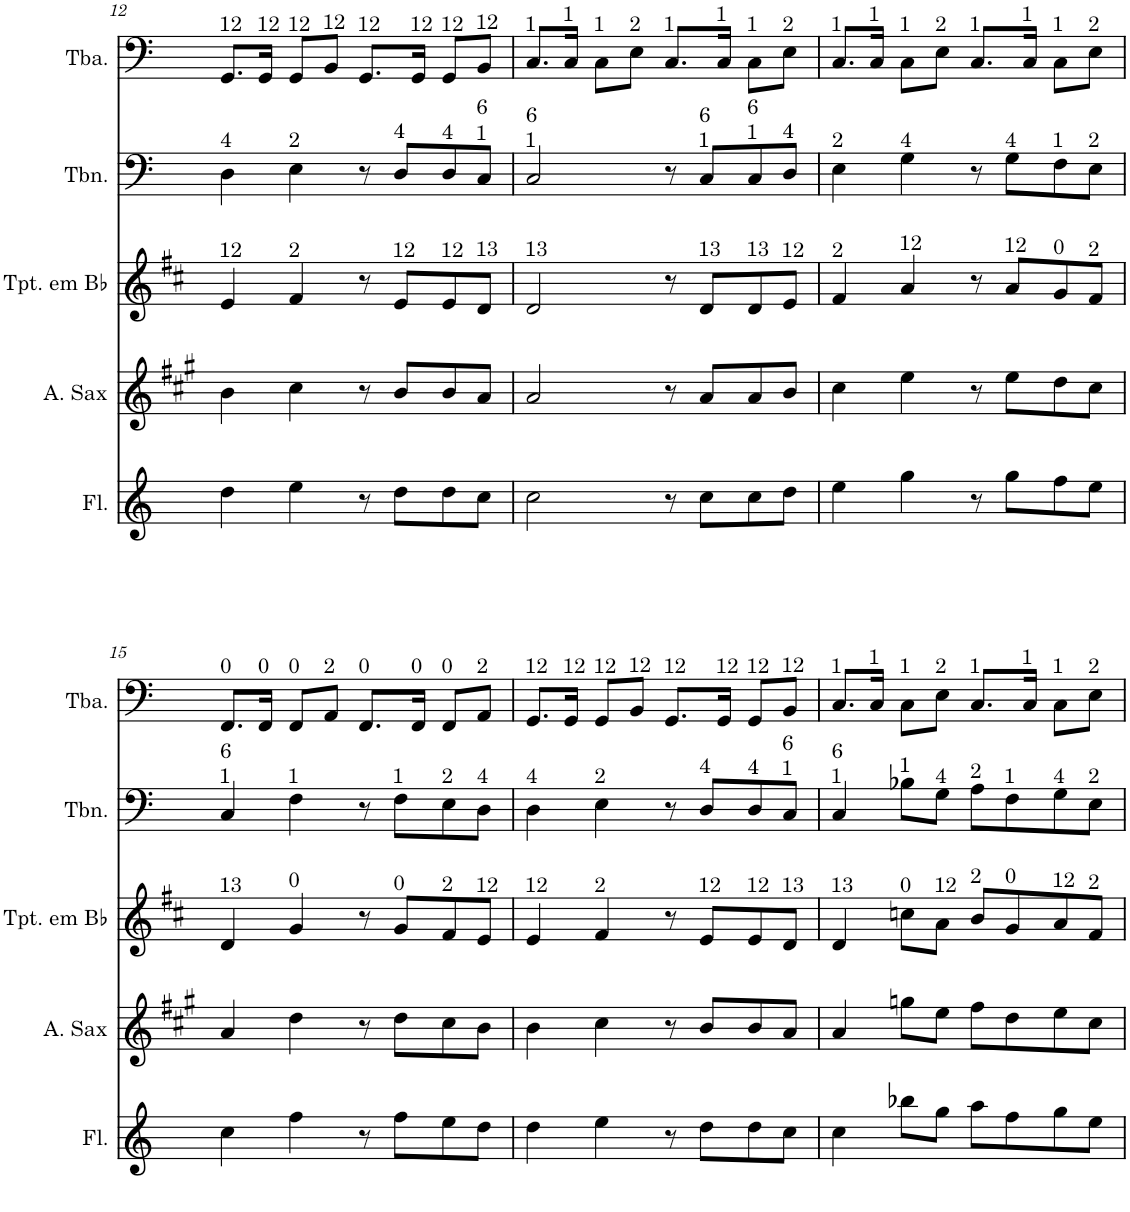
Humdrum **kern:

**kern	**kern	**kern	**kern	**kern
*part5	*part4	*part3	*part2	*part1
*staff5	*staff4	*staff3	*staff2	*staff1
*I"Flauta Transversal	*I"Saxofone Alto	*I"Trompete em Bb	*I"Trombone	*I"Tuba
*I'Fl.	*	*I'Tpt. em Bb	*I'Tbn.	*I'Tba.
!!LO:PB:g=z
*clefG2	*clefG2	*clefG2	*clefF4	*clefF4
*	*Trd5c9	*Trd1c2	*	*
*k[]	*k[f#c#g#]	*k[f#c#]	*k[]	*k[]
*M4/4	*M4/4	*M4/4	*M4/4	*M4/4
=12	=12	=12	=12	=12
!	!	!	!	!LO:TX:a:t=12
!	!	!	!LO:TX:a:t=4	!
!	!	!LO:TX:a:t=12	!	!
4dd\	4b\	4e/	4D\	8.GG/L
!	!	!	!	!LO:TX:a:t=12
.	.	.	.	16GG/Jk
!	!	!	!	!LO:TX:a:t=12
!	!	!	!LO:TX:a:t=2	!
!	!	!LO:TX:a:t=2	!	!
4ee\	4cc#\	4f#/	4E\	8GG/L
!	!	!	!	!LO:TX:a:t=12
.	.	.	.	8BB/J
!	!	!	!	!LO:TX:a:t=12
8r	8r	8r	8r	8.GG/L
!	!	!	!LO:TX:a:t=4	!
!	!	!LO:TX:a:t=12	!	!
8dd\L	8b/L	8e/L	8D/L	.
!	!	!	!	!LO:TX:a:t=12
.	.	.	.	16GG/Jk
!	!	!	!	!LO:TX:a:t=12
!	!	!	!LO:TX:a:t=4	!
!	!	!LO:TX:a:t=12	!	!
8dd\	8b/	8e/	8D/	8GG/L
!	!	!	!	!LO:TX:a:t=12
!	!	!	!LO:TX:a:t=6	!
!	!	!	!LO:TX:a:t=1	!
!	!	!LO:TX:a:t=13	!	!
8cc\J	8a/J	8d/J	8C/J	8BB/J
=13	=13	=13	=13	=13
!	!	!	!	!LO:TX:a:t=1
!	!	!	!LO:TX:a:t=6	!
!	!	!	!LO:TX:a:t=1	!
!	!	!LO:TX:a:t=13	!	!
2cc\	2a/	2d/	2C/	8.C/L
!	!	!	!	!LO:TX:a:t=1
.	.	.	.	16C/Jk
!	!	!	!	!LO:TX:a:t=1
.	.	.	.	8C\L
!	!	!	!	!LO:TX:a:t=2
.	.	.	.	8E\J
!	!	!	!	!LO:TX:a:t=1
8r	8r	8r	8r	8.C/L
!	!	!	!LO:TX:a:t=6	!
!	!	!	!LO:TX:a:t=1	!
!	!	!LO:TX:a:t=13	!	!
8cc\L	8a/L	8d/L	8C/L	.
!	!	!	!	!LO:TX:a:t=1
.	.	.	.	16C/Jk
!	!	!	!	!LO:TX:a:t=1
!	!	!	!LO:TX:a:t=6	!
!	!	!	!LO:TX:a:t=1	!
!	!	!LO:TX:a:t=13	!	!
8cc\	8a/	8d/	8C/	8C\L
!	!	!	!	!LO:TX:a:t=2
!	!	!	!LO:TX:a:t=4	!
!	!	!LO:TX:a:t=12	!	!
8dd\J	8b/J	8e/J	8D/J	8E\J
=14	=14	=14	=14	=14
!	!	!	!	!LO:TX:a:t=1
!	!	!	!LO:TX:a:t=2	!
!	!	!LO:TX:a:t=2	!	!
4ee\	4cc#\	4f#/	4E\	8.C/L
!	!	!	!	!LO:TX:a:t=1
.	.	.	.	16C/Jk
!	!	!	!	!LO:TX:a:t=1
!	!	!	!LO:TX:a:t=4	!
!	!	!LO:TX:a:t=12	!	!
4gg\	4ee\	4a/	4G\	8C\L
!	!	!	!	!LO:TX:a:t=2
.	.	.	.	8E\J
!	!	!	!	!LO:TX:a:t=1
8r	8r	8r	8r	8.C/L
!	!	!	!LO:TX:a:t=4	!
!	!	!LO:TX:a:t=12	!	!
8gg\L	8ee\L	8a/L	8G\L	.
!	!	!	!	!LO:TX:a:t=1
.	.	.	.	16C/Jk
!	!	!	!	!LO:TX:a:t=1
!	!	!	!LO:TX:a:t=1	!
!	!	!LO:TX:a:t=0	!	!
8ff\	8dd\	8g/	8F\	8C\L
!	!	!	!	!LO:TX:a:t=2
!	!	!	!LO:TX:a:t=2	!
!	!	!LO:TX:a:t=2	!	!
8ee\J	8cc#\J	8f#/J	8E\J	8E\J
!!LO:LB:g=z
=15	=15	=15	=15	=15
!	!	!	!	!LO:TX:a:t=0
!	!	!	!LO:TX:a:t=6	!
!	!	!	!LO:TX:a:t=1	!
!	!	!LO:TX:a:t=13	!	!
4cc\	4a/	4d/	4C/	8.FF/L
!	!	!	!	!LO:TX:a:t=0
.	.	.	.	16FF/Jk
!	!	!	!	!LO:TX:a:t=0
!	!	!	!LO:TX:a:t=1	!
!	!	!LO:TX:a:t=0	!	!
4ff\	4dd\	4g/	4F\	8FF/L
!	!	!	!	!LO:TX:a:t=2
.	.	.	.	8AA/J
!	!	!	!	!LO:TX:a:t=0
8r	8r	8r	8r	8.FF/L
!	!	!	!LO:TX:a:t=1	!
!	!	!LO:TX:a:t=0	!	!
8ff\L	8dd\L	8g/L	8F\L	.
!	!	!	!	!LO:TX:a:t=0
.	.	.	.	16FF/Jk
!	!	!	!	!LO:TX:a:t=0
!	!	!	!LO:TX:a:t=2	!
!	!	!LO:TX:a:t=2	!	!
8ee\	8cc#\	8f#/	8E\	8FF/L
!	!	!	!	!LO:TX:a:t=2
!	!	!	!LO:TX:a:t=4	!
!	!	!LO:TX:a:t=12	!	!
8dd\J	8b\J	8e/J	8D\J	8AA/J
=16	=16	=16	=16	=16
!	!	!	!	!LO:TX:a:t=12
!	!	!	!LO:TX:a:t=4	!
!	!	!LO:TX:a:t=12	!	!
4dd\	4b\	4e/	4D\	8.GG/L
!	!	!	!	!LO:TX:a:t=12
.	.	.	.	16GG/Jk
!	!	!	!	!LO:TX:a:t=12
!	!	!	!LO:TX:a:t=2	!
!	!	!LO:TX:a:t=2	!	!
4ee\	4cc#\	4f#/	4E\	8GG/L
!	!	!	!	!LO:TX:a:t=12
.	.	.	.	8BB/J
!	!	!	!	!LO:TX:a:t=12
8r	8r	8r	8r	8.GG/L
!	!	!	!LO:TX:a:t=4	!
!	!	!LO:TX:a:t=12	!	!
8dd\L	8b/L	8e/L	8D/L	.
!	!	!	!	!LO:TX:a:t=12
.	.	.	.	16GG/Jk
!	!	!	!	!LO:TX:a:t=12
!	!	!	!LO:TX:a:t=4	!
!	!	!LO:TX:a:t=12	!	!
8dd\	8b/	8e/	8D/	8GG/L
!	!	!	!	!LO:TX:a:t=12
!	!	!	!LO:TX:a:t=6	!
!	!	!	!LO:TX:a:t=1	!
!	!	!LO:TX:a:t=13	!	!
8cc\J	8a/J	8d/J	8C/J	8BB/J
=17	=17	=17	=17	=17
!	!	!	!	!LO:TX:a:t=1
!	!	!	!LO:TX:a:t=6	!
!	!	!	!LO:TX:a:t=1	!
!	!	!LO:TX:a:t=13	!	!
4cc\	4a/	4d/	4C/	8.C/L
!	!	!	!	!LO:TX:a:t=1
.	.	.	.	16C/Jk
!	!	!	!	!LO:TX:a:t=1
!	!	!	!LO:TX:a:t=1	!
!	!	!LO:TX:a:t=0	!	!
8bb-X\L	8ggn\L	8ccn\L	8B-X\L	8C\L
!	!	!	!	!LO:TX:a:t=2
!	!	!	!LO:TX:a:t=4	!
!	!	!LO:TX:a:t=12	!	!
8gg\J	8ee\J	8a\J	8G\J	8E\J
!	!	!	!	!LO:TX:a:t=1
!	!	!	!LO:TX:a:t=2	!
!	!	!LO:TX:a:t=2	!	!
8aa\L	8ff#\L	8b/L	8A\L	8.C/L
!	!	!	!LO:TX:a:t=1	!
!	!	!LO:TX:a:t=0	!	!
8ff\	8dd\	8g/	8F\	.
!	!	!	!	!LO:TX:a:t=1
.	.	.	.	16C/Jk
!	!	!	!	!LO:TX:a:t=1
!	!	!	!LO:TX:a:t=4	!
!	!	!LO:TX:a:t=12	!	!
8gg\	8ee\	8a/	8G\	8C\L
!	!	!	!	!LO:TX:a:t=2
!	!	!	!LO:TX:a:t=2	!
!	!	!LO:TX:a:t=2	!	!
8ee\J	8cc#\J	8f#/J	8E\J	8E\J
=	=	=	=	=
*-	*-	*-	*-	*-
